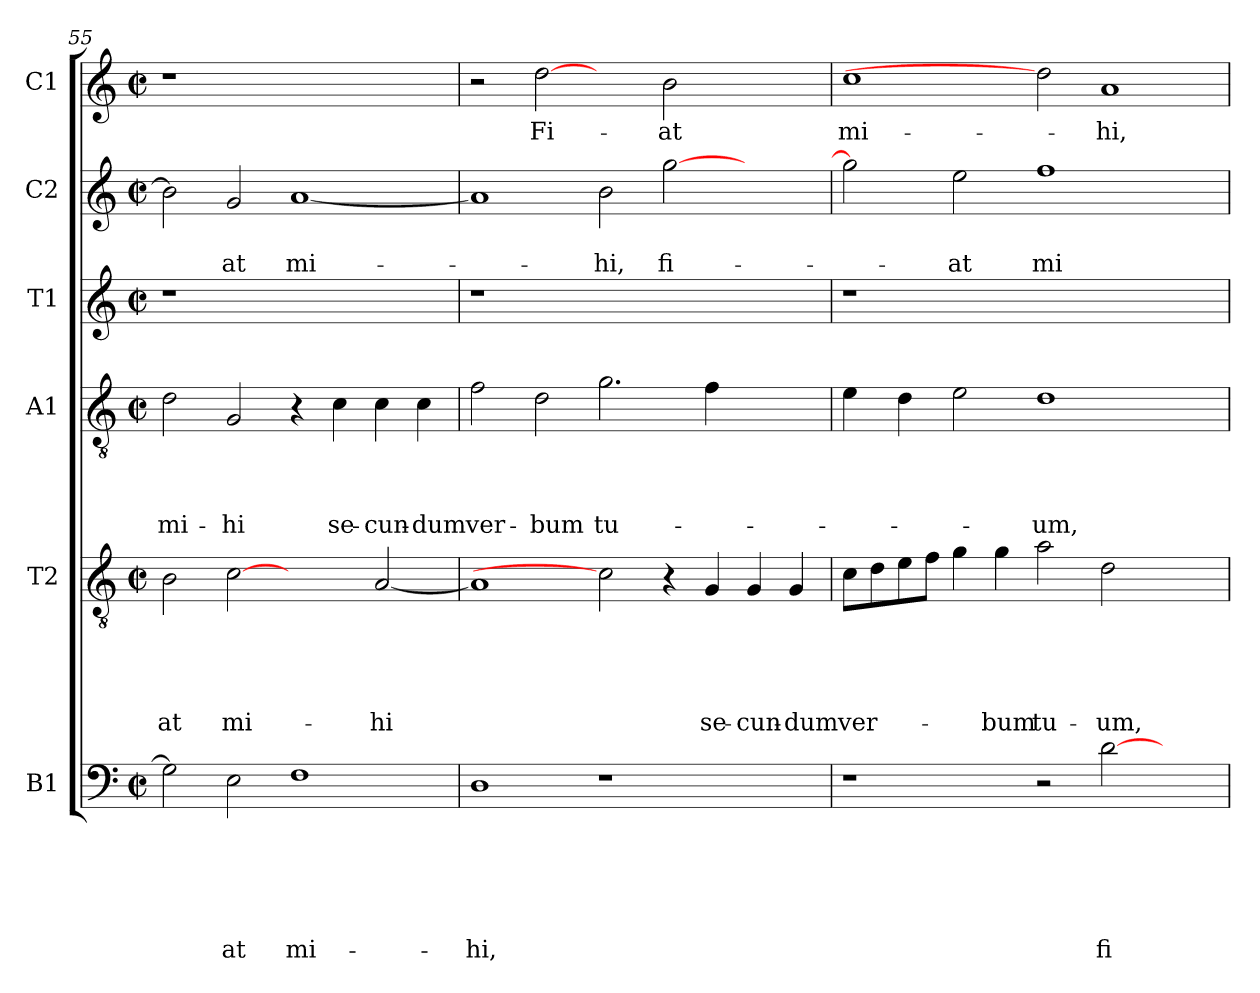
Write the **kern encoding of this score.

**kern	**text	**text	**text	**text	**text	**text	**kern	**text	**text	**text	**text	**text	**kern	**text	**text	**text	**text	**kern	**kern	**text	**text	**kern	**text
*part6	*part6	*part6	*part6	*part6	*part6	*part6	*part5	*part5	*part5	*part5	*part5	*part5	*part4	*part4	*part4	*part4	*part4	*part3	*part2	*part2	*part2	*part1	*part1
*staff6	*staff6	*staff6	*staff6	*staff6	*staff6	*staff6	*staff5	*staff5	*staff5	*staff5	*staff5	*staff5	*staff4	*staff4	*staff4	*staff4	*staff4	*staff3	*staff2	*staff2	*staff2	*staff1	*staff1
*I"B1	*	*	*	*	*	*	*I"T2	*	*	*	*	*	*I"A1	*	*	*	*	*I"T1	*I"C2	*	*	*I"C1	*
*clefF4	*	*	*	*	*	*	*clefGv2	*	*	*	*	*	*clefGv2	*	*	*	*	*clefG2	*clefG2	*	*	*clefG2	*
*k[]	*	*	*	*	*	*	*k[]	*	*	*	*	*	*k[]	*	*	*	*	*k[]	*k[]	*	*	*k[]	*
*C:	*	*	*	*	*	*	*C:	*	*	*	*	*	*C:	*	*	*	*	*C:	*C:	*	*	*C:	*
*M2/2	*	*	*	*	*	*	*M2/2	*	*	*	*	*	*M2/2	*	*	*	*	*M2/2	*M2/2	*	*	*M2/2	*
*met(c|)	*	*	*	*	*	*	*met(c|)	*	*	*	*	*	*met(c|)	*	*	*	*	*met(c|)	*met(c|)	*	*	*met(c|)	*
=55	=55	=55	=55	=55	=55	=55	=55	=55	=55	=55	=55	=55	=55	=55	=55	=55	=55	=55	=55	=55	=55	=55	=55
!	!	!	!	!	!	!	!	!	!	!	!	!LO:LY:b	!	!	!	!	!LO:LY:b	!	!	!	!	!	!
2G\]	.	.	.	.	.	.	2B\	.	.	.	.	-at	2d\	.	.	.	mi-	1r	2b\]	.	.	1r	.
!	!	!	!	!	!	!LO:LY:b	!	!	!	!	!	!LO:LY:b	!	!	!	!	!LO:LY:b	!	!	!	!LO:LY:b	!	!
2E\	.	.	.	.	.	-at	[2c	.	.	.	.	mi-	2G/	.	.	.	-hi	.	2g/	.	-at	.	.
!	!	!	!	!	!	!LO:LY:b	!	!	!	!	!	!	!	!	!	!	!	!	!	!	!LO:LY:b	!	!
1F	.	.	.	.	.	mi-	2ryy	.	.	.	.	.	4r	.	.	.	.	1ryy	[1a	.	mi-	1ryy	.
!	!	!	!	!	!	!	!	!	!	!	!	!	!	!	!	!	!LO:LY:b	!	!	!	!	!	!
.	.	.	.	.	.	.	.	.	.	.	.	.	4c\	.	.	.	se-	.	.	.	.	.	.
!	!	!	!	!	!	!	!	!	!	!	!	!LO:LY:b	!	!	!	!	!LO:LY:b	!	!	!	!	!	!
.	.	.	.	.	.	.	[2A/	.	.	.	.	-hi	4c\	.	.	.	-cun-	.	.	.	.	.	.
!	!	!	!	!	!	!	!	!	!	!	!	!	!	!	!	!	!LO:LY:b	!	!	!	!	!	!
.	.	.	.	.	.	.	.	.	.	.	.	.	4c\	.	.	.	-dum	.	.	.	.	.	.
!!LO:LB:g=z
=56	=56	=56	=56	=56	=56	=56	=56	=56	=56	=56	=56	=56	=56	=56	=56	=56	=56	=56	=56	=56	=56	=56	=56
!	!	!	!	!	!	!LO:LY:b	!	!	!	!	!	!	!	!	!	!	!LO:LY:b	!	!	!	!	!	!
1D	.	.	.	.	.	-hi,	1A]	.	.	.	.	.	2f\	.	.	.	ver-	1r	1a]	.	.	2r	.
!	!	!	!	!	!	!	!	!	!	!	!	!	!	!	!	!	!LO:LY:b	!	!	!	!	!	!LO:LY:b
.	.	.	.	.	.	.	.	.	.	.	.	.	2d\	.	.	.	-bum	.	.	.	.	[2dd	Fi-
!	!	!	!	!	!	!	!	!	!	!	!	!	!	!	!	!	!LO:LY:b	!	!	!	!LO:LY:b	!	!
1r	.	.	.	.	.	.	2c]	.	.	.	.	.	2.g\	.	.	.	tu-	1.ryy	2b\	.	-hi,	2ryy	.
!	!	!	!	!	!	!	!	!	!	!	!	!	!	!	!	!	!	!	!	!	!LO:LY:b	!	!LO:LY:b
.	.	.	.	.	.	.	4r	.	.	.	.	.	.	.	.	.	.	.	[2gg\	.	fi-	2b\	-at
!	!	!	!	!	!	!	!	!	!	!	!	!LO:LY:b	!	!	!	!	!	!	!	!	!	!	!
.	.	.	.	.	.	.	4G/	.	.	.	.	se-	4f\	.	.	.	.	.	.	.	.	.	.
!	!	!	!	!	!	!	!	!	!	!	!	!LO:LY:b	!	!	!	!	!	!	!	!	!	!	!
2ryy	.	.	.	.	.	.	4G/	.	.	.	.	-cun-	2ryy	.	.	.	.	.	2ryy	.	.	2ryy	.
!	!	!	!	!	!	!	!	!	!	!	!	!LO:LY:b	!	!	!	!	!	!	!	!	!	!	!
.	.	.	.	.	.	.	4G/	.	.	.	.	-dum	.	.	.	.	.	.	.	.	.	.	.
=57	=57	=57	=57	=57	=57	=57	=57	=57	=57	=57	=57	=57	=57	=57	=57	=57	=57	=57	=57	=57	=57	=57	=57
!	!	!	!	!	!	!	!	!	!	!	!	!LO:LY:b	!	!	!	!	!	!	!	!	!	!	!LO:LY:b
1r	.	.	.	.	.	.	8c\L	.	.	.	.	ver-	4e\	.	.	.	.	1r	2gg\]	.	.	1cc	mi-
.	.	.	.	.	.	.	8d\	.	.	.	.	.	.	.	.	.	.	.	.	.	.	.	.
.	.	.	.	.	.	.	8e\	.	.	.	.	.	4d\	.	.	.	.	.	.	.	.	.	.
.	.	.	.	.	.	.	8f\J	.	.	.	.	.	.	.	.	.	.	.	.	.	.	.	.
!	!	!	!	!	!	!	!	!	!	!	!	!	!	!	!	!	!	!	!	!	!LO:LY:b	!	!
.	.	.	.	.	.	.	4g\	.	.	.	.	.	2e\	.	.	.	.	.	2ee\	.	-at	.	.
!	!	!	!	!	!	!	!	!	!	!	!	!LO:LY:b	!	!	!	!	!	!	!	!	!	!	!
.	.	.	.	.	.	.	4g\	.	.	.	.	-bum	.	.	.	.	.	.	.	.	.	.	.
!	!	!	!	!	!	!	!	!	!	!	!	!LO:LY:b	!	!	!	!	!LO:LY:b	!	!	!	!LO:LY:b	!	!
2r	.	.	.	.	.	.	2a\	.	.	.	.	tu-	1d	.	.	.	-um,	1.ryy	1ff	.	mi-	2dd]	.
!	!	!	!	!	!	!LO:LY:b	!	!	!	!	!	!LO:LY:b	!	!	!	!	!	!	!	!	!	!	!LO:LY:b
[2d\	.	.	.	.	.	fi-	2d\	.	.	.	.	-um,	.	.	.	.	.	.	.	.	.	1a	-hi,
2ryy	.	.	.	.	.	.	2ryy	.	.	.	.	.	2ryy	.	.	.	.	.	2ryy	.	.	.	.
=	=	=	=	=	=	=	=	=	=	=	=	=	=	=	=	=	=	=	=	=	=	=	=
*-	*-	*-	*-	*-	*-	*-	*-	*-	*-	*-	*-	*-	*-	*-	*-	*-	*-	*-	*-	*-	*-	*-	*-
